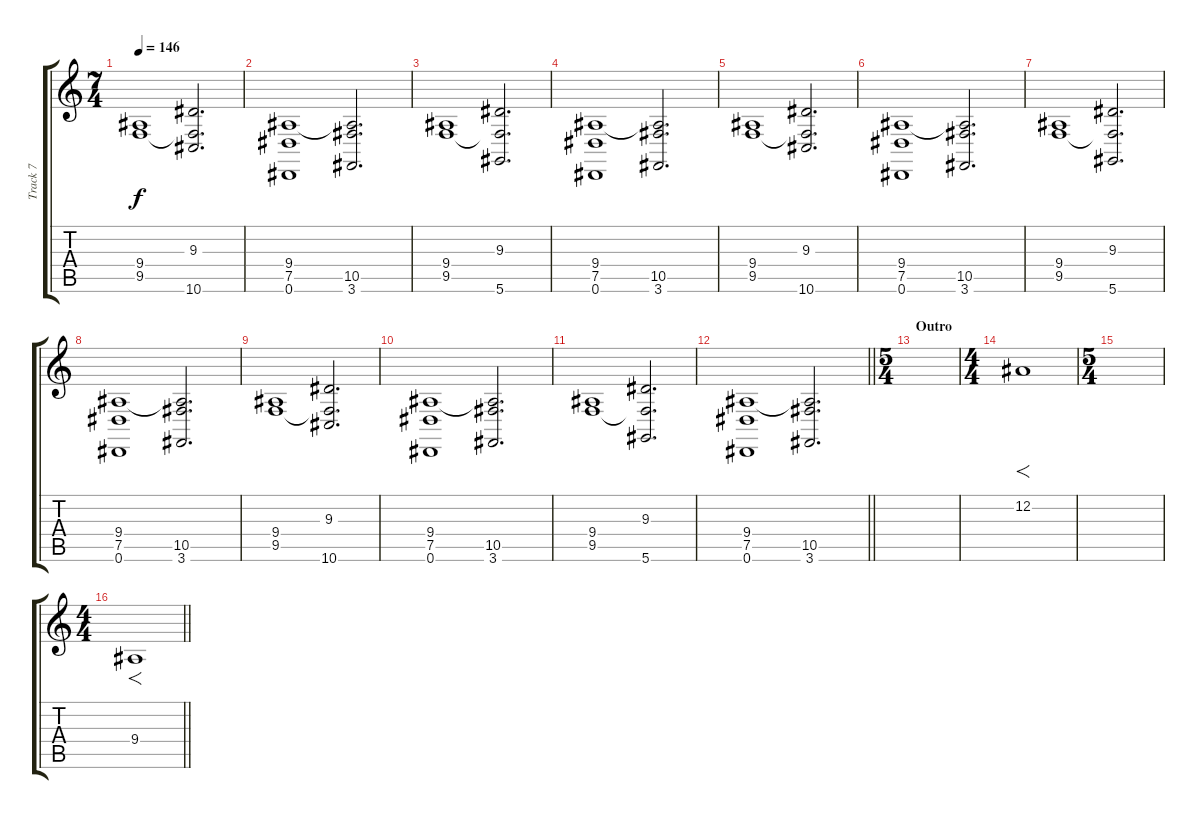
\track ("Track 7" "Track 7") {instrument stringensemble1}
\staff {score tabs}
\tuning (Eb4 Bb3 Gb3 Db3 Ab2 Eb2) {hide}
\ts (7 4)
\tempo 146
\clef g2
\ks c
(9.4 9.5).1{dy f} (9.3 9.5{t} 10.6).2{d} |
(9.4 7.5 0.6).1 (9.4{t} 10.5 3.6).2{d} |
(9.4 9.5).1 (9.3 9.5{t} 5.6).2{d} |
(9.4 7.5 0.6).1 (9.4{t} 10.5 3.6).2{d} |
(9.4 9.5).1 (9.3 9.5{t} 10.6).2{d} |
(9.4 7.5 0.6).1 (9.4{t} 10.5 3.6).2{d} |
(9.4 9.5).1 (9.3 9.5{t} 5.6).2{d} |
(9.4 7.5 0.6).1 (9.4{t} 10.5 3.6).2{d} |
(9.4 9.5).1 (9.3 9.5{t} 10.6).2{d} |
(9.4 7.5 0.6).1 (9.4{t} 10.5 3.6).2{d} |
(9.4 9.5).1 (9.3 9.5{t} 5.6).2{d} |
\barLineRight lightlight
(9.4 7.5 0.6).1 (9.4{t} 10.5 3.6).2{d} |
\ts (5 4)
\section ("" "Outro")
|
\ts (4 4)
12.2.1{f} |
\ts (5 4)
|
\ts (4 4)
\barLineRight lightlight
9.4.1{f}
